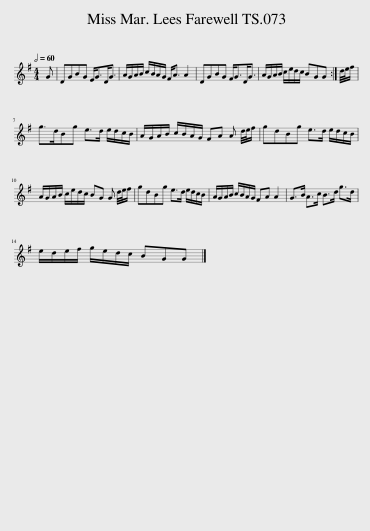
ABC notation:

X:1
L:1/8
Q:1/2=60
M:4/4
I:linebreak $
K:G
V:1 treble
V:1
 G | DGBG E<GD<G | A/G/A/B/ c/B/A/G/ F<A A2 | DGBG F<GD<G | A/G/A/B/ c/e/d/c/ BGG :| %5
 d/4e/4f/ |$ g>dBg e>d e/d/c/B/ | A/G/A/B/ c/B/A/G/ FA A d/4e/4f/ | gdBg e>d e/d/c/B/ |$ A/G/A/B/ c/e/d/c/ BG G d/4e/4f/ | %10
 gdBg e>d e/d/c/B/ | A/G/A/B/ c/B/A/G/ FA A2 | G>B A>c B>d g>d |$ e/d/e/f/ g/e/d/c/ BGG |] %14
